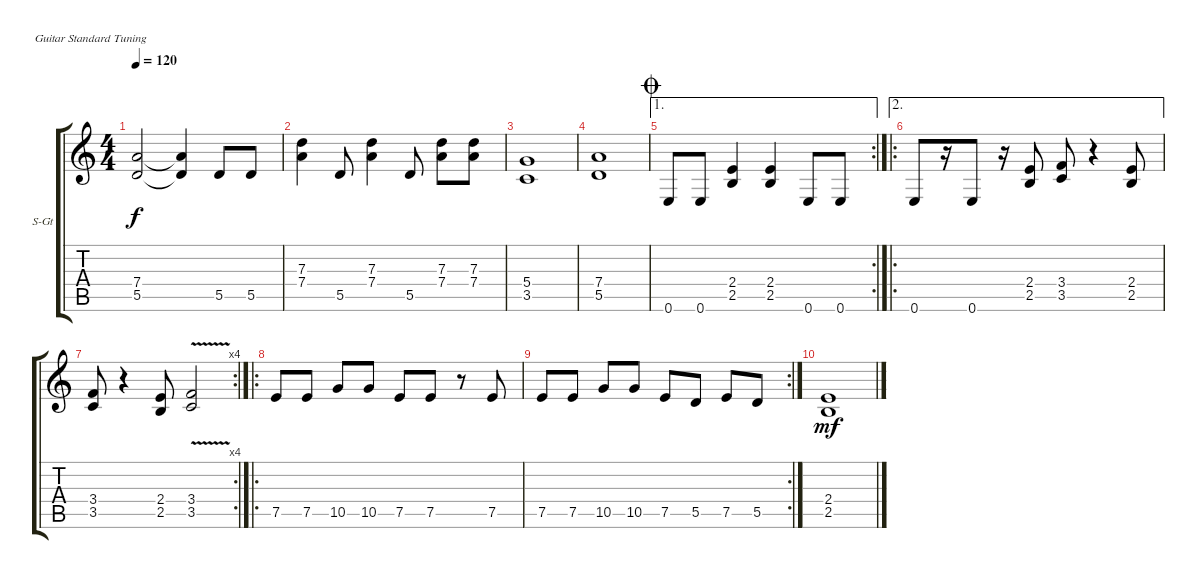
\defaultSystemsLayout 4
\bracketExtendMode groupsimilarinstruments
\firstSystemTrackNameOrientation horizontal
\otherSystemsTrackNameOrientation horizontal
\track ("Steel Guitar" "S-Gt") {instrument acousticguitarsteel}
\staff {score tabs}
\tuning (E4 B3 G3 D3 A2 E2)
\ts (4 4)
\tempo 120
\clef g2
\ks c
(7.4 5.5).2{dy f} (7.4{t} 5.5{t}).4 5.5.8 5.5.8 |
(7.3 7.4).4 5.5.8 (7.3 7.4).4 5.5.8 (7.3 7.4).8 (7.3 7.4).8 |
(5.4 3.5).1 |
(7.4 5.5).1 |
\ae 1
\rc 2
\jump coda
0.6.8 0.6.8 (2.4 2.5).4 (2.4 2.5).4 0.6.8 0.6.8 |
\ae 2
\ro
0.6.8 r.16 0.6.8 r.16 (2.4 2.5).8 (3.4 3.5).8 r.4 (2.4 2.5).8 |
\rc 4
(3.4 3.5).8 r.4 (2.4 2.5).8 (3.4{v} 3.5{v}).2 |
\ro
7.5.8 7.5.8 10.5.8 10.5.8 7.5.8 7.5.8 r.8 7.5.8 |
\rc 2
7.5.8 7.5.8 10.5.8 10.5.8 7.5.8 5.5.8 7.5.8 5.5.8 |
(2.4 2.5).1{dy mf}
